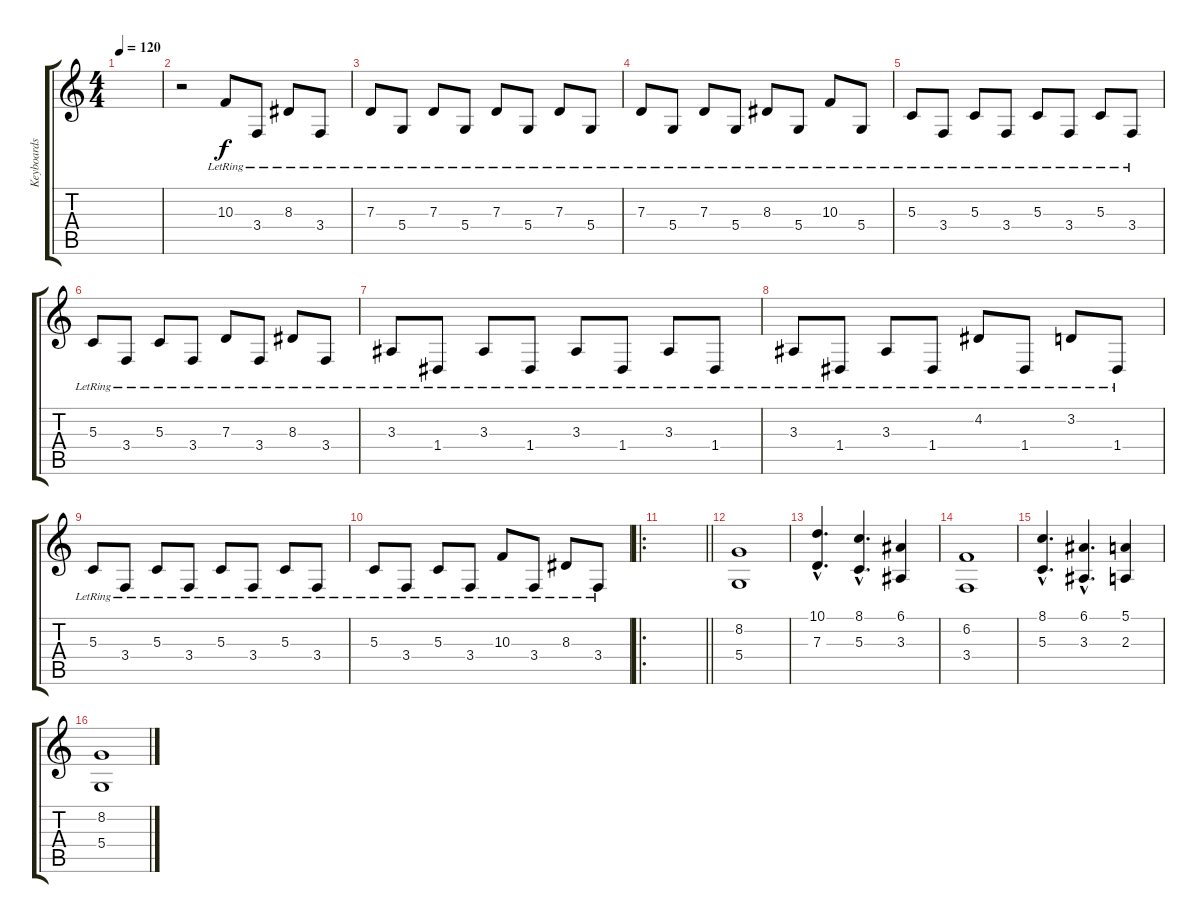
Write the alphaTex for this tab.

\track ("Keyboards" "Keyboards") {instrument electricgrandpiano}
\staff {score tabs}
\tuning (E4 B3 G3 D3 A2 E2) {hide}
\ts (4 4)
\tempo 120
\clef g2
\ks c
|
r.2 10.3{lr}.8 3.4{lr}.8 8.3{lr}.8 3.4{lr}.8 |
7.3{lr}.8 5.4{lr}.8 7.3{lr}.8 5.4{lr}.8 7.3{lr}.8 5.4{lr}.8 7.3{lr}.8 5.4{lr}.8 |
7.3{lr}.8 5.4{lr}.8 7.3{lr}.8 5.4{lr}.8 8.3{lr}.8 5.4{lr}.8 10.3{lr}.8 5.4{lr}.8 |
5.3{lr}.8 3.4{lr}.8 5.3{lr}.8 3.4{lr}.8 5.3{lr}.8 3.4{lr}.8 5.3{lr}.8 3.4{lr}.8 |
5.3{lr}.8 3.4{lr}.8 5.3{lr}.8 3.4{lr}.8 7.3{lr}.8 3.4{lr}.8 8.3{lr}.8 3.4{lr}.8 |
3.3{lr}.8 1.4{lr}.8 3.3{lr}.8 1.4{lr}.8 3.3{lr}.8 1.4{lr}.8 3.3{lr}.8 1.4{lr}.8 |
3.3{lr}.8 1.4{lr}.8 3.3{lr}.8 1.4{lr}.8 4.2{lr}.8 1.4{lr}.8 3.2{lr}.8 1.4{lr}.8 |
5.3{lr}.8 3.4{lr}.8 5.3{lr}.8 3.4{lr}.8 5.3{lr}.8 3.4{lr}.8 5.3{lr}.8 3.4{lr}.8 |
5.3{lr}.8 3.4{lr}.8 5.3{lr}.8 3.4{lr}.8 10.3{lr}.8 3.4{lr}.8 8.3{lr}.8 3.4{lr}.8 |
\ro
\barLineRight lightlight
|
(8.2 5.4).1{instrument tremolostrings} |
(10.1{hac} 7.3{hac}).4{d} (8.1{hac} 5.3{hac}).4{d} (6.1 3.3).4 |
(6.2 3.4).1 |
(8.1{hac} 5.3{hac}).4{d} (6.1{hac} 3.3{hac}).4{d} (5.1 2.3).4 |
(8.2 5.4).1
